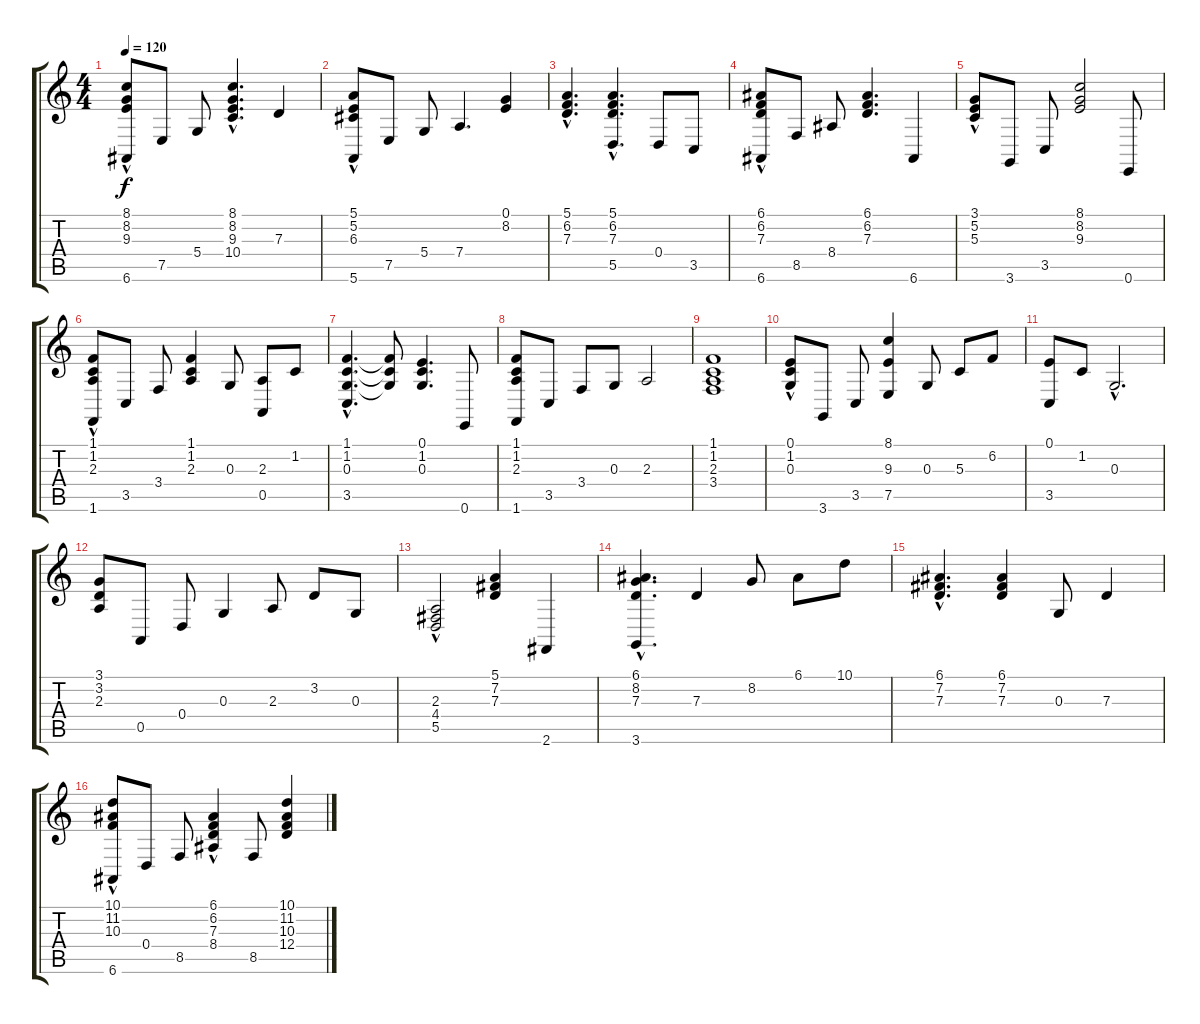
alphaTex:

\track "" {instrument acousticgrandpiano}
\staff {score tabs}
\tuning (E4 B3 G3 D3 A2 E2) {hide}
\ts (4 4)
\tempo 120
\clef g2
\ks c
(8.1{hac} 8.2{hac} 9.3{hac} 6.6).8{dy f} 7.5.8 5.4.8 (8.1{hac} 8.2{hac} 9.3{hac} 10.4).4{d} 7.3.4 |
(5.1{hac} 5.2{hac} 6.3{hac} 5.6).8 7.5.8 5.4.8 7.4.4{d} (0.1 8.2).4 |
(5.1{hac} 6.2{hac} 7.3{hac}).4{d} (5.1 6.2 7.3 5.5{hac}).4{d} 0.4.8 3.5.8 |
(6.1{hac} 6.2{hac} 7.3{hac} 6.6).8 8.5.8 8.4.8 (6.1 6.2 7.3).4{d} 6.6.4 |
(3.1{hac} 5.2{hac} 5.3{hac}).8 3.6.8 3.5.8 (8.1 8.2 9.3).2 0.6.8 |
(1.1{hac} 1.2{hac} 2.3{hac} 1.6).8 3.5.8 3.4.8 (1.1 1.2 2.3).4 0.3.8 (2.3 0.5).8 1.2.8 |
(1.1{hac} 1.2{hac} 0.3{hac} 3.5{hac}).4{d} (1.1{t} 1.2{t} 0.3{t}).8 (0.1 1.2 0.3).4{d} 0.6.8 |
(1.1 1.2 2.3 1.6).8 3.5.8 3.4.8 0.3.8 2.3.2 |
(1.1 1.2 2.3 3.4).1 |
(0.1{hac} 1.2{hac} 0.3{hac}).8 3.6.8 3.5.8 (8.1 9.3 7.5).4 0.3.8 5.3.8 6.2.8 |
(0.1 3.5).8 1.2.8 0.3{hac}.2{d} |
(3.1 3.2 2.3).8 0.5.8 0.4.8 0.3.4 2.3.8 3.2.8 0.3.8 |
(2.3 4.4 5.5{hac}).2 (5.1 7.2 7.3).4 2.6.4 |
(6.1{hac} 8.2{hac} 7.3{hac} 3.6).4{d} 7.3.4 8.2.8 6.1.8 10.1.8 |
(6.1{hac} 7.2{hac} 7.3{hac}).4{d} (6.1 7.2 7.3).4 0.3.8 7.3.4 |
(10.1{hac} 11.2{hac} 10.3{hac} 6.6).8 0.4.8 8.5.8 (6.1{hac} 6.2{hac} 7.3{hac} 8.4).4 8.5.8 (10.1 11.2 10.3 12.4).4
